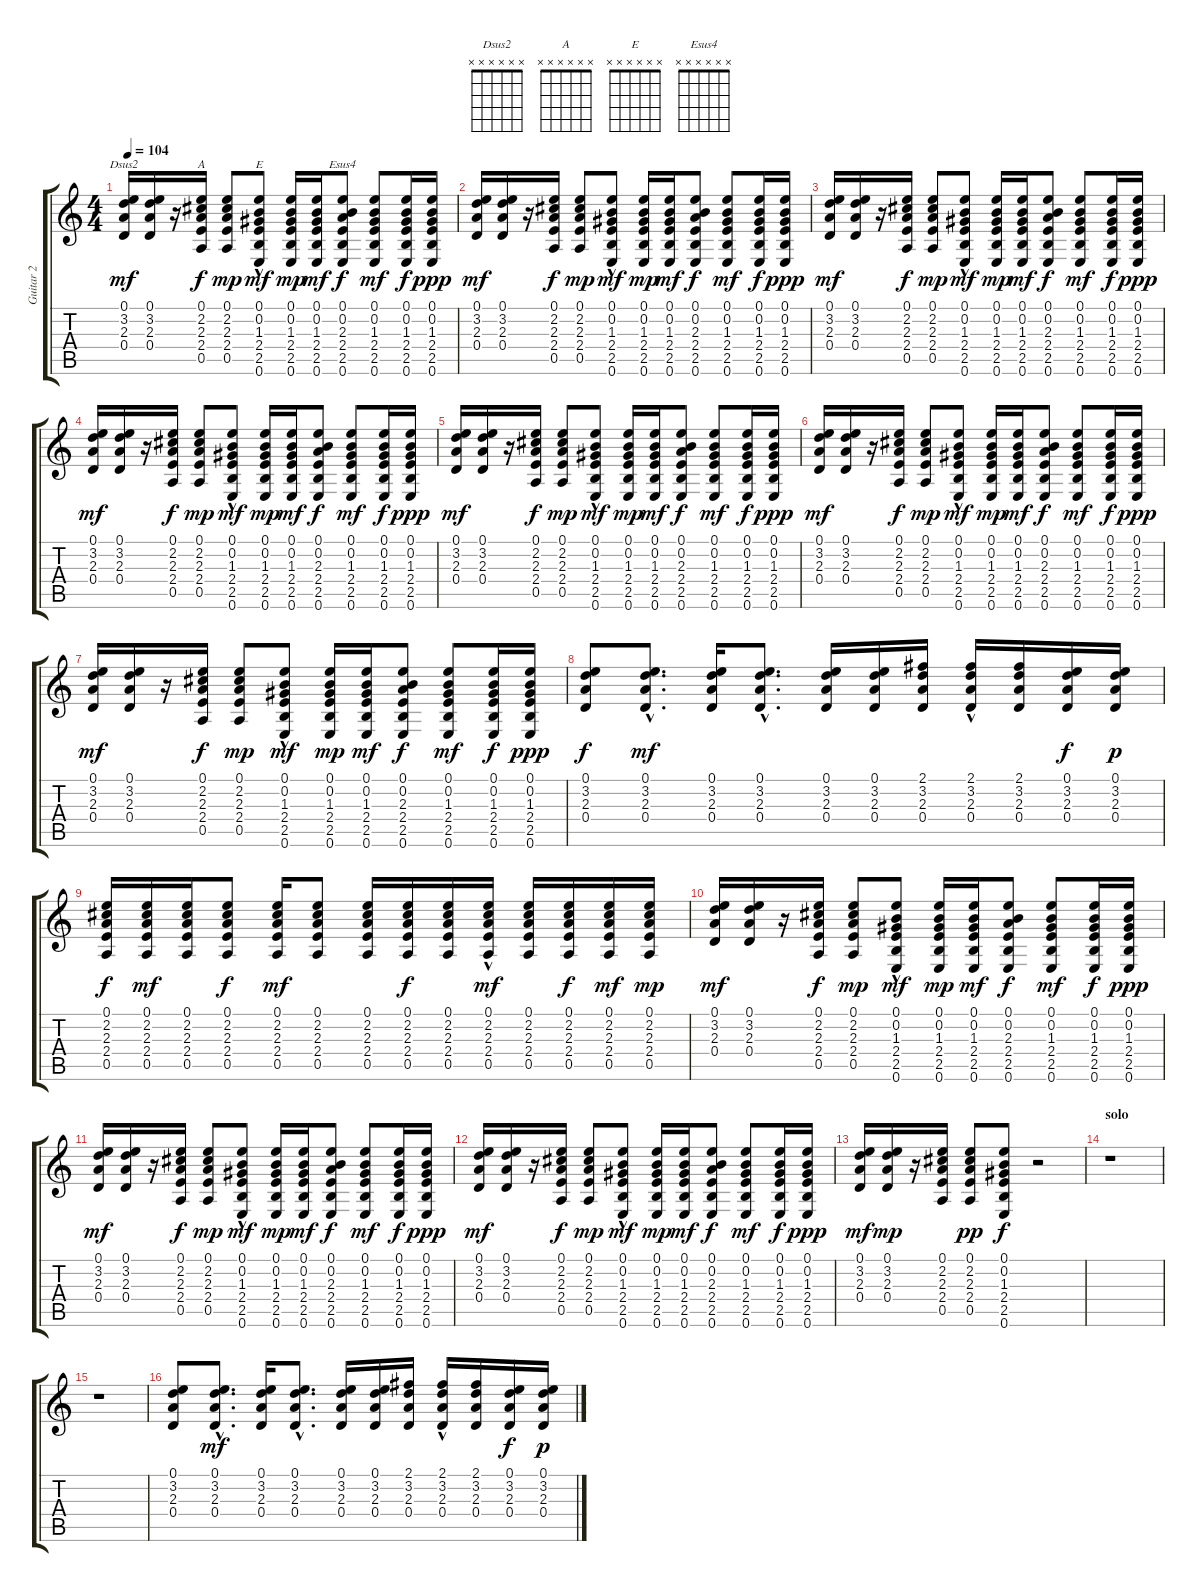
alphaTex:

\track ("Guitar 2" "Guitar 2") {instrument acousticguitarsteel}
\staff {score tabs}
\tuning (E4 B3 G3 D3 A2 E2) {hide}
\chord ("Dsus2" x x x x x x)
\chord ("A" x x x x x x)
\chord ("E" x x x x x x)
\chord ("Esus4" x x x x x x)
\ts (4 4)
\tempo 104
\clef g2
\ks c
(0.1 3.2 2.3 0.4).16{ch "Dsus2" dy mf} (0.1 3.2 2.3 0.4).16 r.16 (0.1 2.2 2.3 2.4 0.5).16{ch "A" dy f} (0.1 2.2 2.3 2.4 0.5).8{dy mp} (0.1 0.2 1.3{hac} 2.4{hac} 2.5{hac} 0.6).8{ch "E" dy mf} (0.1 0.2 1.3 2.4 2.5 0.6).16{dy mp} (0.1 0.2 1.3 2.4 2.5 0.6).16{dy mf} (0.1 0.2 2.3 2.4 2.5 0.6).8{ch "Esus4" dy f} (0.1 0.2 1.3 2.4 2.5 0.6).8{dy mf} (0.1 0.2 1.3 2.4 2.5 0.6).16{dy f} (0.1 0.2 1.3 2.4 2.5 0.6).16{dy ppp} |
(0.1 3.2 2.3 0.4).16{dy mf} (0.1 3.2 2.3 0.4).16 r.16 (0.1 2.2 2.3 2.4 0.5).16{dy f} (0.1 2.2 2.3 2.4 0.5).8{dy mp} (0.1 0.2 1.3{hac} 2.4{hac} 2.5{hac} 0.6).8{dy mf} (0.1 0.2 1.3 2.4 2.5 0.6).16{dy mp} (0.1 0.2 1.3 2.4 2.5 0.6).16{dy mf} (0.1 0.2 2.3 2.4 2.5 0.6).8{dy f} (0.1 0.2 1.3 2.4 2.5 0.6).8{dy mf} (0.1 0.2 1.3 2.4 2.5 0.6).16{dy f} (0.1 0.2 1.3 2.4 2.5 0.6).16{dy ppp} |
(0.1 3.2 2.3 0.4).16{dy mf} (0.1 3.2 2.3 0.4).16 r.16 (0.1 2.2 2.3 2.4 0.5).16{dy f} (0.1 2.2 2.3 2.4 0.5).8{dy mp} (0.1 0.2 1.3{hac} 2.4{hac} 2.5{hac} 0.6).8{dy mf} (0.1 0.2 1.3 2.4 2.5 0.6).16{dy mp} (0.1 0.2 1.3 2.4 2.5 0.6).16{dy mf} (0.1 0.2 2.3 2.4 2.5 0.6).8{dy f} (0.1 0.2 1.3 2.4 2.5 0.6).8{dy mf} (0.1 0.2 1.3 2.4 2.5 0.6).16{dy f} (0.1 0.2 1.3 2.4 2.5 0.6).16{dy ppp} |
(0.1 3.2 2.3 0.4).16{dy mf} (0.1 3.2 2.3 0.4).16 r.16 (0.1 2.2 2.3 2.4 0.5).16{dy f} (0.1 2.2 2.3 2.4 0.5).8{dy mp} (0.1 0.2 1.3{hac} 2.4{hac} 2.5{hac} 0.6).8{dy mf} (0.1 0.2 1.3 2.4 2.5 0.6).16{dy mp} (0.1 0.2 1.3 2.4 2.5 0.6).16{dy mf} (0.1 0.2 2.3 2.4 2.5 0.6).8{dy f} (0.1 0.2 1.3 2.4 2.5 0.6).8{dy mf} (0.1 0.2 1.3 2.4 2.5 0.6).16{dy f} (0.1 0.2 1.3 2.4 2.5 0.6).16{dy ppp} |
(0.1 3.2 2.3 0.4).16{dy mf} (0.1 3.2 2.3 0.4).16 r.16 (0.1 2.2 2.3 2.4 0.5).16{dy f} (0.1 2.2 2.3 2.4 0.5).8{dy mp} (0.1 0.2 1.3{hac} 2.4{hac} 2.5{hac} 0.6).8{dy mf} (0.1 0.2 1.3 2.4 2.5 0.6).16{dy mp} (0.1 0.2 1.3 2.4 2.5 0.6).16{dy mf} (0.1 0.2 2.3 2.4 2.5 0.6).8{dy f} (0.1 0.2 1.3 2.4 2.5 0.6).8{dy mf} (0.1 0.2 1.3 2.4 2.5 0.6).16{dy f} (0.1 0.2 1.3 2.4 2.5 0.6).16{dy ppp} |
(0.1 3.2 2.3 0.4).16{dy mf} (0.1 3.2 2.3 0.4).16 r.16 (0.1 2.2 2.3 2.4 0.5).16{dy f} (0.1 2.2 2.3 2.4 0.5).8{dy mp} (0.1 0.2 1.3{hac} 2.4{hac} 2.5{hac} 0.6).8{dy mf} (0.1 0.2 1.3 2.4 2.5 0.6).16{dy mp} (0.1 0.2 1.3 2.4 2.5 0.6).16{dy mf} (0.1 0.2 2.3 2.4 2.5 0.6).8{dy f} (0.1 0.2 1.3 2.4 2.5 0.6).8{dy mf} (0.1 0.2 1.3 2.4 2.5 0.6).16{dy f} (0.1 0.2 1.3 2.4 2.5 0.6).16{dy ppp} |
(0.1 3.2 2.3 0.4).16{dy mf} (0.1 3.2 2.3 0.4).16 r.16 (0.1 2.2 2.3 2.4 0.5).16{dy f} (0.1 2.2 2.3 2.4 0.5).8{dy mp} (0.1 0.2 1.3{hac} 2.4{hac} 2.5{hac} 0.6).8{dy mf} (0.1 0.2 1.3 2.4 2.5 0.6).16{dy mp} (0.1 0.2 1.3 2.4 2.5 0.6).16{dy mf} (0.1 0.2 2.3 2.4 2.5 0.6).8{dy f} (0.1 0.2 1.3 2.4 2.5 0.6).8{dy mf} (0.1 0.2 1.3 2.4 2.5 0.6).16{dy f} (0.1 0.2 1.3 2.4 2.5 0.6).16{dy ppp} |
(0.1 3.2 2.3 0.4).8{dy f} (0.1{hac} 3.2{hac} 2.3{hac} 0.4{hac}).8{d dy mf} (0.1 3.2 2.3 0.4).16 (0.1{hac} 3.2{hac} 2.3 0.4{hac}).8{d} (0.1 3.2 2.3 0.4).16 (0.1 3.2 2.3 0.4).16 (2.1 3.2 2.3 0.4).16 (2.1 3.2 2.3{hac} 0.4).16 (2.1 3.2 2.3 0.4).16 (0.1 3.2 2.3 0.4).16{dy f} (0.1 3.2 2.3 0.4).16{dy p} |
(0.1 2.2 2.3 2.4 0.5).16{dy f} (0.1 2.2 2.3 2.4 0.5).16{dy mf} (0.1 2.2 2.3 2.4 0.5).16 (0.1 2.2 2.3 2.4 0.5).8{dy f} (0.1 2.2 2.3 2.4 0.5).16{dy mf} (0.1 2.2 2.3 2.4 0.5).8 (0.1 2.2 2.3 2.4 0.5).16 (0.1 2.2 2.3 2.4 0.5).16{dy f} (0.1 2.2 2.3 2.4 0.5).16 (0.1 2.2 2.3 2.4 0.5{hac}).16{dy mf} (0.1 2.2 2.3 2.4 0.5).16 (0.1 2.2 2.3 2.4 0.5).16{dy f} (0.1 2.2 2.3 2.4 0.5).16{dy mf} (0.1 2.2 2.3 2.4 0.5).16{dy mp} |
(0.1 3.2 2.3 0.4).16{dy mf} (0.1 3.2 2.3 0.4).16 r.16 (0.1 2.2 2.3 2.4 0.5).16{dy f} (0.1 2.2 2.3 2.4 0.5).8{dy mp} (0.1 0.2 1.3{hac} 2.4{hac} 2.5{hac} 0.6).8{dy mf} (0.1 0.2 1.3 2.4 2.5 0.6).16{dy mp} (0.1 0.2 1.3 2.4 2.5 0.6).16{dy mf} (0.1 0.2 2.3 2.4 2.5 0.6).8{dy f} (0.1 0.2 1.3 2.4 2.5 0.6).8{dy mf} (0.1 0.2 1.3 2.4 2.5 0.6).16{dy f} (0.1 0.2 1.3 2.4 2.5 0.6).16{dy ppp} |
(0.1 3.2 2.3 0.4).16{dy mf} (0.1 3.2 2.3 0.4).16 r.16 (0.1 2.2 2.3 2.4 0.5).16{dy f} (0.1 2.2 2.3 2.4 0.5).8{dy mp} (0.1 0.2 1.3{hac} 2.4{hac} 2.5{hac} 0.6).8{dy mf} (0.1 0.2 1.3 2.4 2.5 0.6).16{dy mp} (0.1 0.2 1.3 2.4 2.5 0.6).16{dy mf} (0.1 0.2 2.3 2.4 2.5 0.6).8{dy f} (0.1 0.2 1.3 2.4 2.5 0.6).8{dy mf} (0.1 0.2 1.3 2.4 2.5 0.6).16{dy f} (0.1 0.2 1.3 2.4 2.5 0.6).16{dy ppp} |
(0.1 3.2 2.3 0.4).16{dy mf} (0.1 3.2 2.3 0.4).16 r.16 (0.1 2.2 2.3 2.4 0.5).16{dy f} (0.1 2.2 2.3 2.4 0.5).8{dy mp} (0.1 0.2 1.3{hac} 2.4{hac} 2.5{hac} 0.6).8{dy mf} (0.1 0.2 1.3 2.4 2.5 0.6).16{dy mp} (0.1 0.2 1.3 2.4 2.5 0.6).16{dy mf} (0.1 0.2 2.3 2.4 2.5 0.6).8{dy f} (0.1 0.2 1.3 2.4 2.5 0.6).8{dy mf} (0.1 0.2 1.3 2.4 2.5 0.6).16{dy f} (0.1 0.2 1.3 2.4 2.5 0.6).16{dy ppp} |
(0.1 3.2 2.3 0.4).16{dy mf} (0.1 3.2 2.3 0.4).16{dy mp} r.16 (0.1 2.2 2.3 2.4 0.5).16 (0.1 2.2 2.3 2.4 0.5).8{dy pp} (0.1 0.2 1.3 2.4 2.5 0.6).8{dy f} r.2 |
\section ("" "solo")
r.1 |
r.1 |
(0.1 3.2 2.3 0.4).8 (0.1{hac} 3.2{hac} 2.3{hac} 0.4{hac}).8{d dy mf} (0.1 3.2 2.3 0.4).16 (0.1{hac} 3.2{hac} 2.3 0.4{hac}).8{d} (0.1 3.2 2.3 0.4).16 (0.1 3.2 2.3 0.4).16 (2.1 3.2 2.3 0.4).16 (2.1 3.2 2.3{hac} 0.4).16 (2.1 3.2 2.3 0.4).16 (0.1 3.2 2.3 0.4).16{dy f} (0.1 3.2 2.3 0.4).16{dy p}
